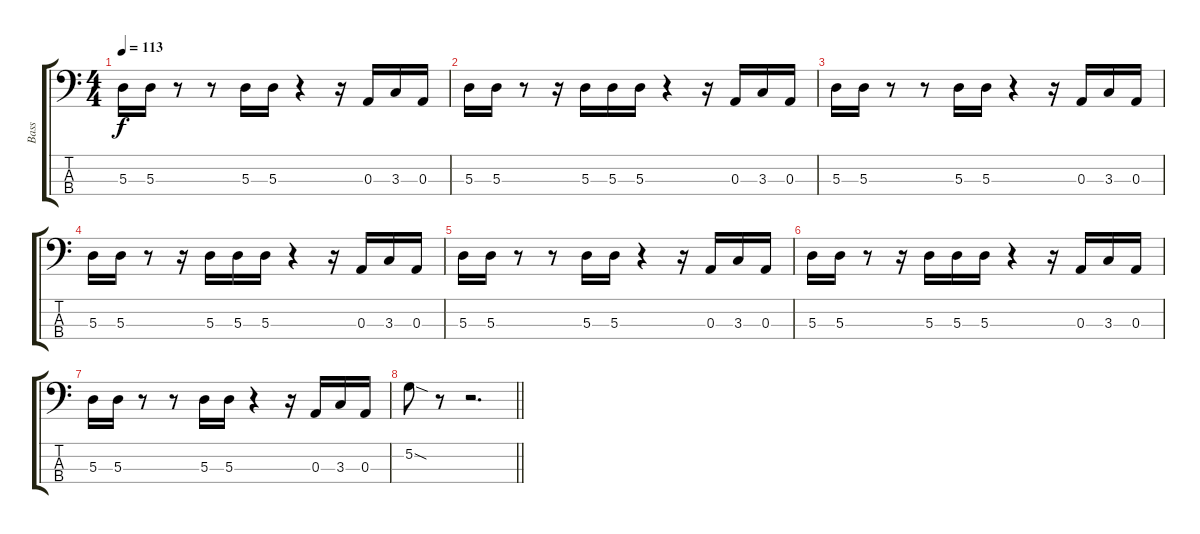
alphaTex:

\track ("Bass" "Bass") {instrument slapbass1}
\staff {score tabs}
\tuning (G2 D2 A1 E1) {hide}
\ts (4 4)
\tempo 113
\clef f4
\ks c
5.3.16{dy f} 5.3.16 r.8 r.8 5.3.16 5.3.16 r.4 r.16 0.3.16 3.3.16 0.3.16 |
5.3.16 5.3.16 r.8 r.16 5.3.16 5.3.16 5.3.16 r.4 r.16 0.3.16 3.3.16 0.3.16 |
5.3.16 5.3.16 r.8 r.8 5.3.16 5.3.16 r.4 r.16 0.3.16 3.3.16 0.3.16 |
5.3.16 5.3.16 r.8 r.16 5.3.16 5.3.16 5.3.16 r.4 r.16 0.3.16 3.3.16 0.3.16 |
5.3.16 5.3.16 r.8 r.8 5.3.16 5.3.16 r.4 r.16 0.3.16 3.3.16 0.3.16 |
5.3.16 5.3.16 r.8 r.16 5.3.16 5.3.16 5.3.16 r.4 r.16 0.3.16 3.3.16 0.3.16 |
5.3.16 5.3.16 r.8 r.8 5.3.16 5.3.16 r.4 r.16 0.3.16 3.3.16 0.3.16 |
\barLineRight lightlight
5.2{sod}.8 r.8 r.2{d}
